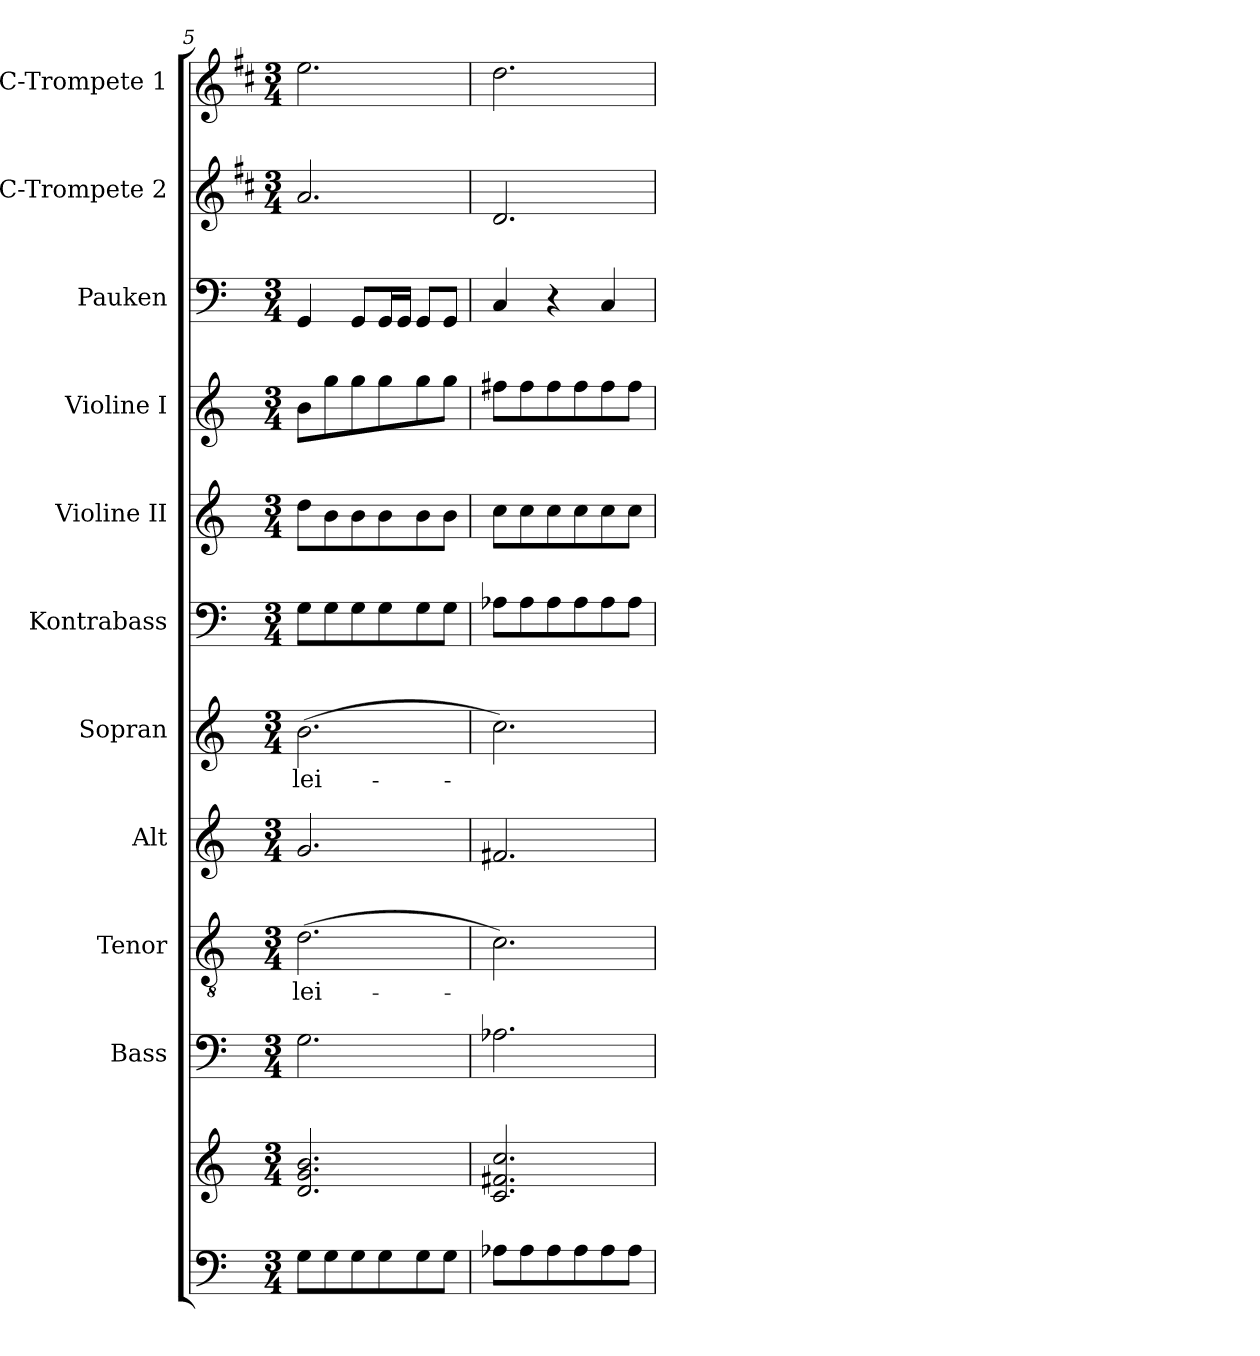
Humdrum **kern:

**kern	**kern	**kern	**kern	**text	**kern	**kern	**text	**kern	**kern	**kern	**kern	**kern	**kern
*part11	*part11	*part10	*part9	*part9	*part8	*part7	*part7	*part6	*part5	*part4	*part3	*part2	*part1
*staff12	*staff11	*staff10	*staff9	*staff9	*staff8	*staff7	*staff7	*staff6	*staff5	*staff4	*staff3	*staff2	*staff1
*	*	*I"Bass	*I"Tenor	*	*I"Alt	*I"Sopran	*	*I"Kontrabass	*I"Violine II	*I"Violine I	*I"Pauken	*I"C-Trompete 2	*I"C-Trompete 1
*	*	*I'B.	*I'T.	*	*I'A.	*I'S.	*	*I'Kb.	*I'Vl. II	*I'Vl. I	*I'Pk.	*I'C Trp. 2	*I'C Trp. 1
!!LO:PB:g=z
*clefF4	*clefG2	*clefF4	*clefGv2	*	*clefG2	*clefG2	*	*clefF4	*clefG2	*clefG2	*clefF4	*clefG2	*clefG2
*	*	*	*	*	*	*	*	*ITrd7c12	*	*	*	*ITrd1c2	*ITrd1c2
*k[]	*k[]	*k[]	*k[]	*	*k[]	*k[]	*	*k[]	*k[]	*k[]	*k[]	*k[]	*k[]
*C:	*C:	*C:	*C:	*	*C:	*C:	*	*C:	*C:	*C:	*C:	*C:	*C:
*M3/4	*M3/4	*M3/4	*M3/4	*	*M3/4	*M3/4	*	*M3/4	*M3/4	*M3/4	*M3/4	*M3/4	*M3/4
=5	=5	=5	=5	=5	=5	=5	=5	=5	=5	=5	=5	=5	=5
!	!	!	!	!LO:LY:b	!	!	!LO:LY:b	!	!	!	!	!	!
8G\L	2.d/ 2.g/ 2.b/	2.G\	(>2.d\	-lei-	2.g/	(>2.b\	-lei-	8GG\L	8dd\L	8b\L	4GG/	2.g/	2.dd\
8G\	.	.	.	.	.	.	.	8GG\	8b\	8gg\	.	.	.
8G\	.	.	.	.	.	.	.	8GG\	8b\	8gg\	8GG/L	.	.
8G\	.	.	.	.	.	.	.	8GG\	8b\	8gg\	16GG/L	.	.
.	.	.	.	.	.	.	.	.	.	.	16GG/JJ	.	.
8G\	.	.	.	.	.	.	.	8GG\	8b\	8gg\	8GG/L	.	.
8G\J	.	.	.	.	.	.	.	8GG\J	8b\J	8gg\J	8GG/J	.	.
=6	=6	=6	=6	=6	=6	=6	=6	=6	=6	=6	=6	=6	=6
8A-X\L	2.c/ 2.f#X/ 2.cc/	2.A-X\	2.c\)	.	2.f#X/	2.cc\)	.	8AA-X\L	8cc\L	8ff#X\L	4C/	2.c/	2.cc\
8A-\	.	.	.	.	.	.	.	8AA-\	8cc\	8ff#\	.	.	.
8A-\	.	.	.	.	.	.	.	8AA-\	8cc\	8ff#\	4r	.	.
8A-\	.	.	.	.	.	.	.	8AA-\	8cc\	8ff#\	.	.	.
8A-\	.	.	.	.	.	.	.	8AA-\	8cc\	8ff#\	4C/	.	.
8A-\J	.	.	.	.	.	.	.	8AA-\J	8cc\J	8ff#\J	.	.	.
=	=	=	=	=	=	=	=	=	=	=	=	=	=
*-	*-	*-	*-	*-	*-	*-	*-	*-	*-	*-	*-	*-	*-
